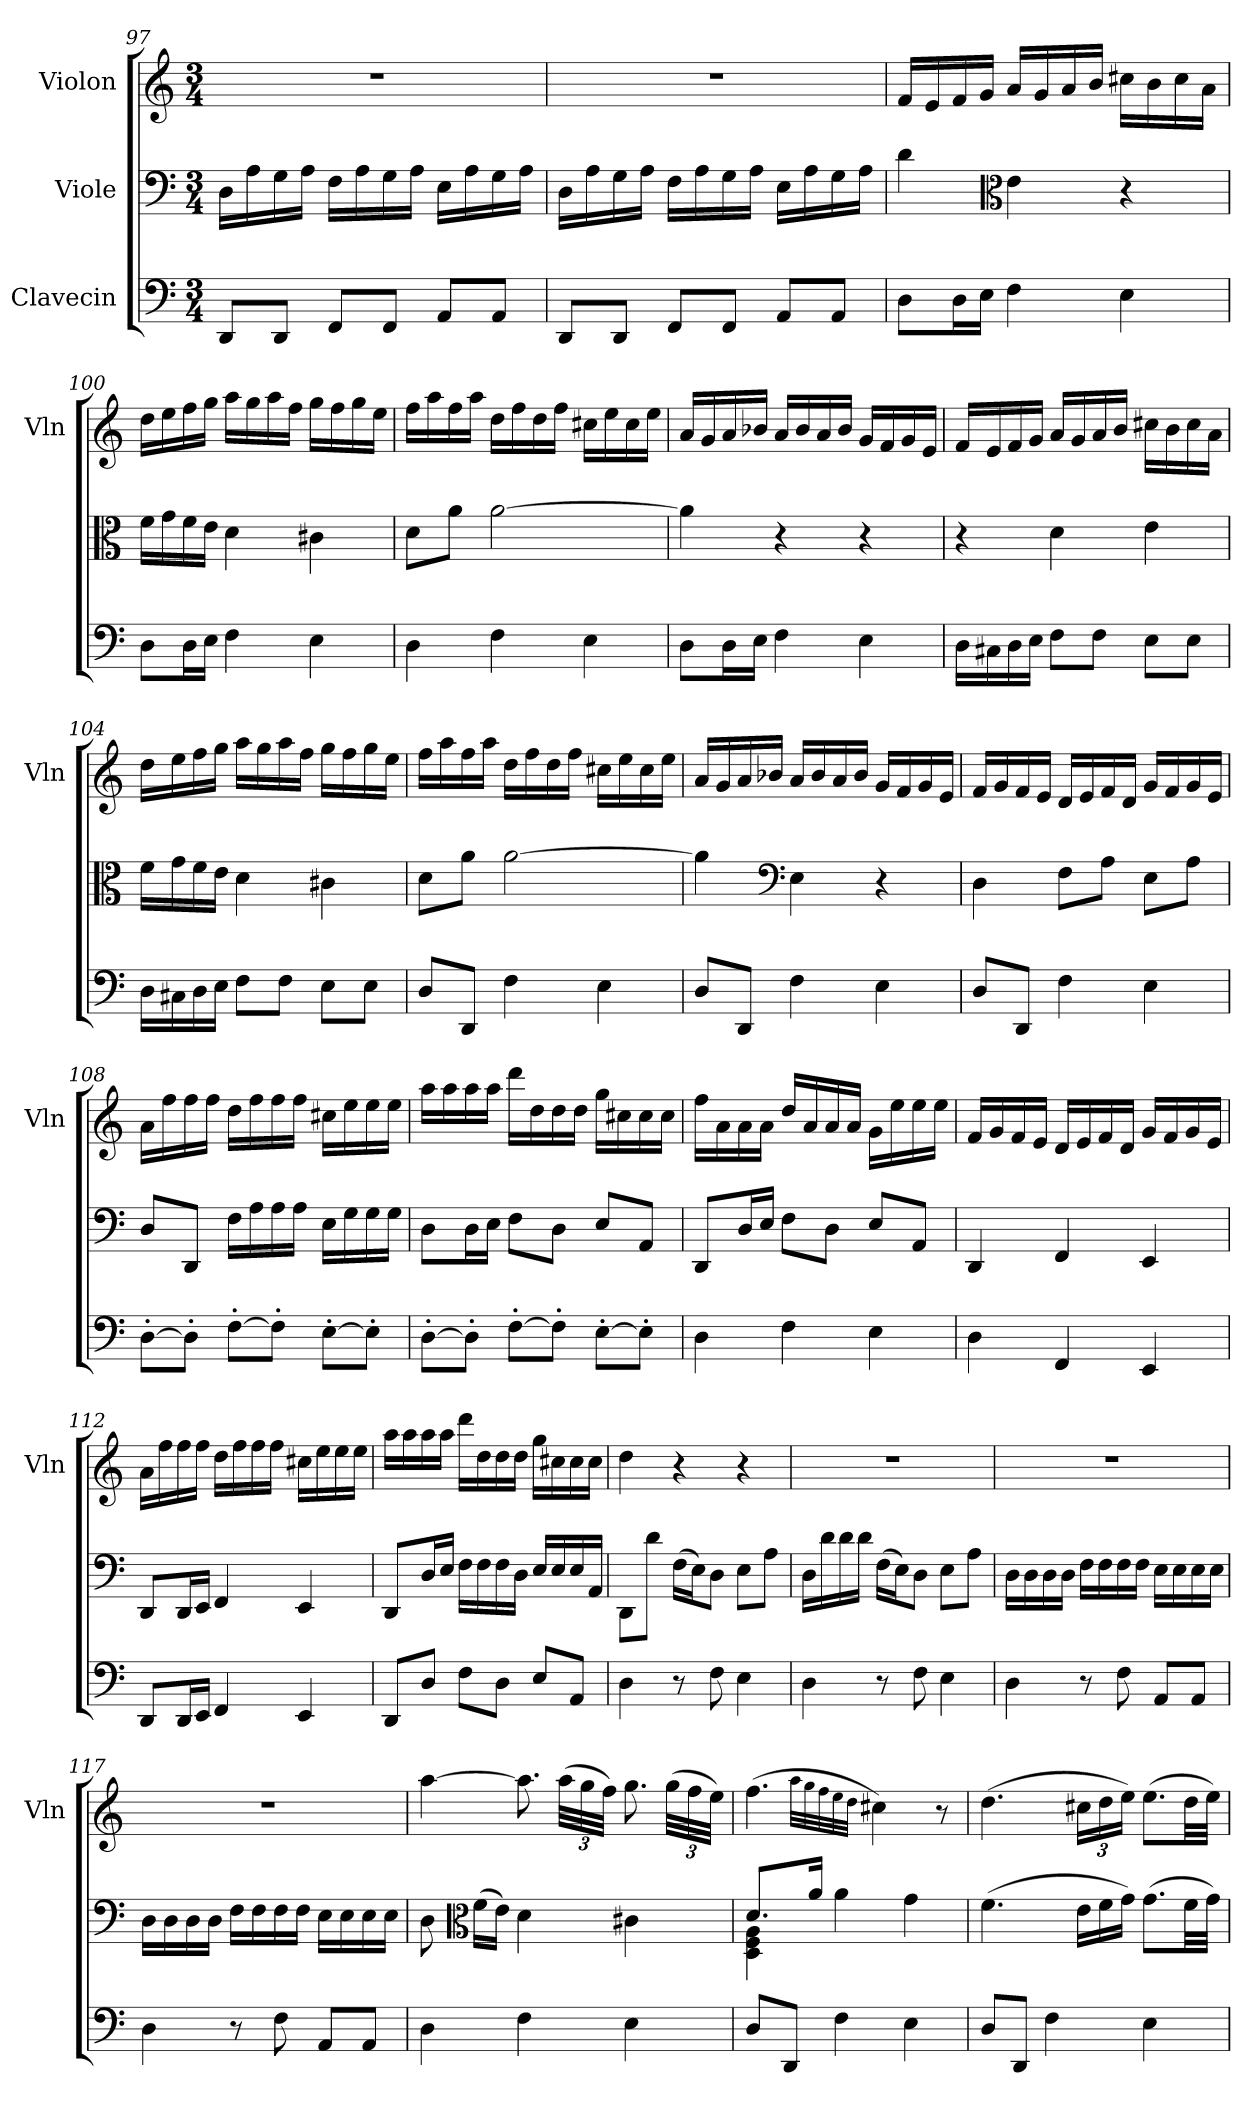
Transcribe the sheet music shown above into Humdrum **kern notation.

**kern	**kern	**kern
*part3	*part2	*part1
*staff3	*staff2	*staff1
*I"Clavecin	*I"Viole	*I"Violon
*	*	*I'Vln
*clefF4	*clefF4	*clefG2
*k[]	*k[]	*k[]
*M3/4	*M3/4	*M3/4
=97	=97	=97
8DD/L	16D\LL	2.r
.	16A\	.
8DD/J	16G\	.
.	16A\JJ	.
8FF/L	16F\LL	.
.	16A\	.
8FF/J	16G\	.
.	16A\JJ	.
8AA/L	16E\LL	.
.	16A\	.
8AA/J	16G\	.
.	16A\JJ	.
=98	=98	=98
8DD/L	16D\LL	2.r
.	16A\	.
8DD/J	16G\	.
.	16A\JJ	.
8FF/L	16F\LL	.
.	16A\	.
8FF/J	16G\	.
.	16A\JJ	.
8AA/L	16E\LL	.
.	16A\	.
8AA/J	16G\	.
.	16A\JJ	.
!!LO:LB:g=z
=99	=99	=99
8D\L	4d\	16f/LL
.	.	16e/
16D\L	.	16f/
16E\JJ	.	16g/JJ
*	*clefC3	*
4F\	4e\	16a/LL
.	.	16g/
.	.	16a/
.	.	16b/JJ
4E\	4r	16cc#X\LL
.	.	16b\
.	.	16cc#\
.	.	16a\JJ
=100	=100	=100
8D\L	16f\LL	16dd\LL
.	16g\	16ee\
16D\L	16f\	16ff\
16E\JJ	16e\JJ	16gg\JJ
4F\	4d\	16aa\LL
.	.	16gg\
.	.	16aa\
.	.	16ff\JJ
4E\	4c#X\	16gg\LL
.	.	16ff\
.	.	16gg\
.	.	16ee\JJ
=101	=101	=101
4D\	8d\L	16ff\LL
.	.	16aa\
.	8a\J	16ff\
.	.	16aa\JJ
4F\	[2a\	16dd\LL
.	.	16ff\
.	.	16dd\
.	.	16ff\JJ
4E\	.	16cc#X\LL
.	.	16ee\
.	.	16cc#\
.	.	16ee\JJ
=102	=102	=102
8D\L	4a\]	16a/LL
.	.	16g/
16D\L	.	16a/
16E\JJ	.	16b-X/JJ
4F\	4r	16a/LL
.	.	16b-/
.	.	16a/
.	.	16b-/JJ
4E\	4r	16g/LL
.	.	16f/
.	.	16g/
.	.	16e/JJ
!!LO:LB:g=z
=103	=103	=103
16D\LL	4r	16f/LL
16C#X\	.	16e/
16D\	.	16f/
16E\JJ	.	16g/JJ
8F\L	4d\	16a/LL
.	.	16g/
8F\J	.	16a/
.	.	16b/JJ
8E\L	4e\	16cc#X\LL
.	.	16b\
8E\J	.	16cc#\
.	.	16a\JJ
=104	=104	=104
16D\LL	16f\LL	16dd\LL
16C#X\	16g\	16ee\
16D\	16f\	16ff\
16E\JJ	16e\JJ	16gg\JJ
8F\L	4d\	16aa\LL
.	.	16gg\
8F\J	.	16aa\
.	.	16ff\JJ
8E\L	4c#X\	16gg\LL
.	.	16ff\
8E\J	.	16gg\
.	.	16ee\JJ
=105	=105	=105
8D/L	8d\L	16ff\LL
.	.	16aa\
8DD/J	8a\J	16ff\
.	.	16aa\JJ
4F\	[2a\	16dd\LL
.	.	16ff\
.	.	16dd\
.	.	16ff\JJ
4E\	.	16cc#X\LL
.	.	16ee\
.	.	16cc#\
.	.	16ee\JJ
=106	=106	=106
8D/L	4a\]	16a/LL
.	.	16g/
8DD/J	.	16a/
.	.	16b-X/JJ
*	*clefF4	*
4F\	4E\	16a/LL
.	.	16b-/
.	.	16a/
.	.	16b-/JJ
4E\	4r	16g/LL
.	.	16f/
.	.	16g/
.	.	16e/JJ
!!LO:LB:g=z
=107	=107	=107
8D/L	4D\	16f/LL
.	.	16g/
8DD/J	.	16f/
.	.	16e/JJ
4F\	8F\L	16d/LL
.	.	16e/
.	8A\J	16f/
.	.	16d/JJ
4E\	8E\L	16g/LL
.	.	16f/
.	8A\J	16g/
.	.	16e/JJ
=108	=108	=108
[8D'\L	8D/L	16a\LL
.	.	16ff\
8D'\J]	8DD/J	16ff\
.	.	16ff\JJ
[8F'\L	16F\LL	16dd\LL
.	16A\	16ff\
8F'\J]	16A\	16ff\
.	16A\JJ	16ff\JJ
[8E'\L	16E\LL	16cc#X\LL
.	16G\	16ee\
8E'\J]	16G\	16ee\
.	16G\JJ	16ee\JJ
=109	=109	=109
[8D'\L	8D\L	16aa\LL
.	.	16aa\
8D'\J]	16D\L	16aa\
.	16E\JJ	16aa\JJ
[8F'\L	8F\L	16ddd\LL
.	.	16dd\
8F'\J]	8D\J	16dd\
.	.	16dd\JJ
[8E'\L	8E/L	16gg\LL
.	.	16cc#X\
8E'\J]	8AA/J	16cc#\
.	.	16cc#\JJ
=110	=110	=110
4D\	8DD/L	16ff\LL
.	.	16a\
.	16D/L	16a\
.	16E/JJ	16a\JJ
4F\	8F\L	16dd/LL
.	.	16a/
.	8D\J	16a/
.	.	16a/JJ
4E\	8E/L	16g\LL
.	.	16ee\
.	8AA/J	16ee\
.	.	16ee\JJ
!!LO:LB:g=z
=111	=111	=111
4D\	4DD/	16f/LL
.	.	16g/
.	.	16f/
.	.	16e/JJ
4FF/	4FF/	16d/LL
.	.	16e/
.	.	16f/
.	.	16d/JJ
4EE/	4EE/	16g/LL
.	.	16f/
.	.	16g/
.	.	16e/JJ
=112	=112	=112
8DD/L	8DD/L	16a\LL
.	.	16ff\
16DD/L	16DD/L	16ff\
16EE/JJ	16EE/JJ	16ff\JJ
4FF/	4FF/	16dd\LL
.	.	16ff\
.	.	16ff\
.	.	16ff\JJ
4EE/	4EE/	16cc#X\LL
.	.	16ee\
.	.	16ee\
.	.	16ee\JJ
=113	=113	=113
8DD/L	8DD/L	16aa\LL
.	.	16aa\
8D/J	16D/L	16aa\
.	16E/JJ	16aa\JJ
8F\L	16F\LL	16ddd\LL
.	16F\	16dd\
8D\J	16F\	16dd\
.	16D\JJ	16dd\JJ
8E/L	16E/LL	16gg\LL
.	16E/	16cc#X\
8AA/J	16E/	16cc#\
.	16AA/JJ	16cc#\JJ
=114	=114	=114
4D\	8DD\L	4dd\
.	8d\J	.
8r	(>16F\LL	4r
.	16E\J)	.
8F\	8D\J	.
4E\	8E\L	4r
.	8A\J	.
!!LO:PB:g=z
=115	=115	=115
4D\	16D\LL	2.r
.	16d\	.
.	16d\	.
.	16d\JJ	.
8r	(>16F\LL	.
.	16E\J)	.
8F\	8D\J	.
4E\	8E\L	.
.	8A\J	.
=116	=116	=116
4D\	16D\LL	2.r
.	16D\	.
.	16D\	.
.	16D\JJ	.
8r	16F\LL	.
.	16F\	.
8F\	16F\	.
.	16F\JJ	.
8AA/L	16E\LL	.
.	16E\	.
8AA/J	16E\	.
.	16E\JJ	.
=117	=117	=117
4D\	16D\LL	2.r
.	16D\	.
.	16D\	.
.	16D\JJ	.
8r	16F\LL	.
.	16F\	.
8F\	16F\	.
.	16F\JJ	.
8AA/L	16E\LL	.
.	16E\	.
8AA/J	16E\	.
.	16E\JJ	.
=118	=118	=118
4D\	8D\	[4aa\
*	*clefC3	*
.	(>16f\LL	.
.	16e\JJ)	.
4F\	4d\	8.aa\]
*	*	*Xbrackettup
.	.	(>48aa\LLL
.	.	48gg\
.	.	48ff\JJJ)
4E\	4c#X\	8.gg\
.	.	(>48gg\LLL
.	.	48ff\
.	.	48ee\JJJ)
!!LO:LB:g=z
=119	=119	=119
*	*^	*
8D/L	8.d/L	4D\ 4F\ 4A\	(>4.ff\
8DD/J	.	.	.
.	16a/Jk	.	.
4F\	2rDyy	4a\	.
.	.	.	32qaa\LLL
.	.	.	32qgg\
.	.	.	32qff\
.	.	.	32qee\
.	.	.	32qdd\JJJ
.	.	.	4cc#X\)
4E\	.	4g\	.
.	.	.	8r
*	*v	*v	*
=120	=120	=120
8D/L	(>4.f\	(>4.dd\
8DD/J	.	.
4F\	.	.
*	*Xtuplet	*
.	24e\LL	24cc#X\LL
.	24f\	24dd\
.	24g\JJ)	24ee\JJ)
4E\	(>8.g\L	(>8.ee\L
.	32f\LL	32dd\LL
.	32g\JJJ)	32ee\JJJ)
=	=	=
*-	*-	*-
